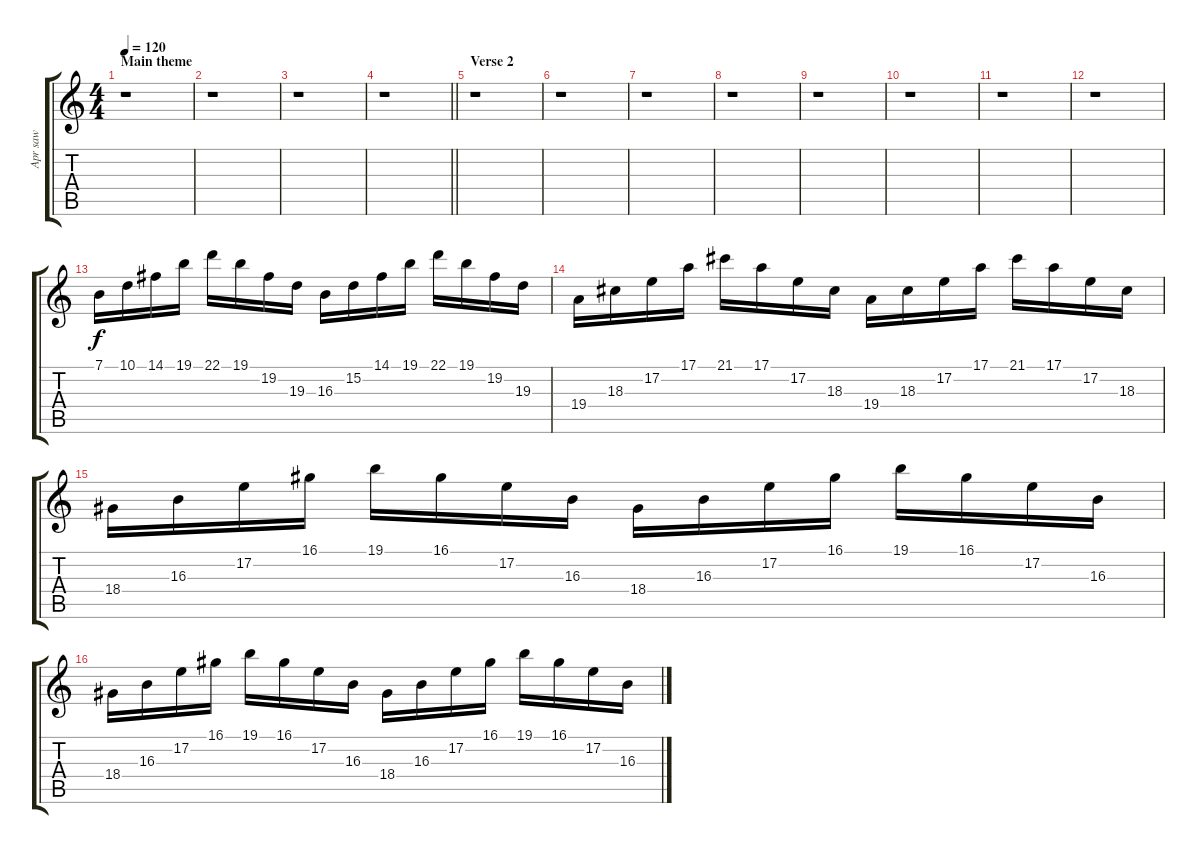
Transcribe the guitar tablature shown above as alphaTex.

\track ("Apr saw" "Apr saw") {instrument lead2sawtooth}
\staff {score tabs}
\tuning (E4 B3 G3 D3 A2 E2) {hide}
\ts (4 4)
\section ("" "Main theme")
\tempo 120
\clef g2
\ks c
r.1{dy f} |
r.1 |
r.1 |
\barLineRight lightlight
r.1 |
\section ("" "Verse 2")
r.1 |
r.1 |
r.1 |
r.1 |
r.1 |
r.1 |
r.1 |
r.1 |
7.1.16 10.1.16 14.1.16 19.1.16 22.1.16 19.1.16 19.2.16 19.3.16 16.3.16 15.2.16 14.1.16 19.1.16 22.1.16 19.1.16 19.2.16 19.3.16 |
19.4.16 18.3.16 17.2.16 17.1.16 21.1.16 17.1.16 17.2.16 18.3.16 19.4.16 18.3.16 17.2.16 17.1.16 21.1.16 17.1.16 17.2.16 18.3.16 |
18.4.16 16.3.16 17.2.16 16.1.16 19.1.16 16.1.16 17.2.16 16.3.16 18.4.16 16.3.16 17.2.16 16.1.16 19.1.16 16.1.16 17.2.16 16.3.16 |
18.4.16 16.3.16 17.2.16 16.1.16 19.1.16 16.1.16 17.2.16 16.3.16 18.4.16 16.3.16 17.2.16 16.1.16 19.1.16 16.1.16 17.2.16 16.3.16
